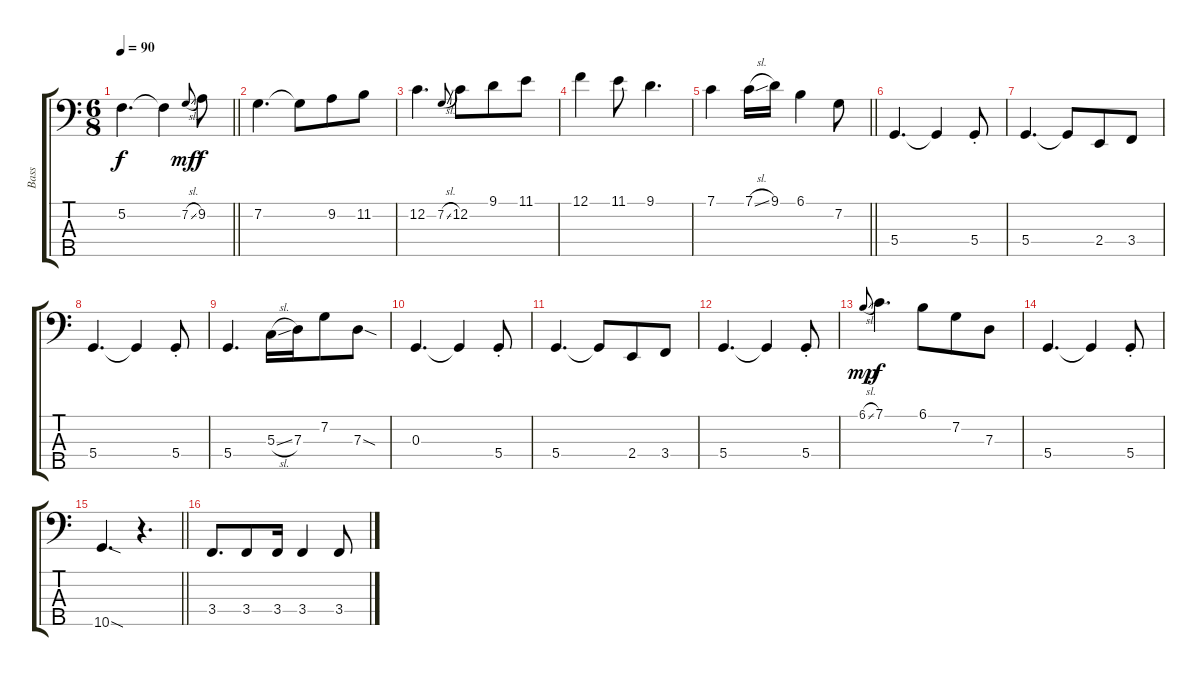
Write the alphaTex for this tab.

\track ("Bass" "Bass") {instrument electricbassfinger}
\staff {score tabs}
\tuning (F2 C2 G1 D1 A0) {hide}
\ts (6 8)
\tempo 90
\clef f4
\barLineRight lightlight
\ks c
5.2.4{d dy f} 5.2{t}.4 7.2{sl}.8{gr onbeat dy mf} 9.2.8{dy f} |
7.2.4{d} 7.2{t}.8 9.2.8 11.2.8 |
12.2.4{d} 7.2{sl}.8{gr onbeat} 12.2.8 9.1.8 11.1.8 |
12.1.4 11.1.8 9.1.4{d} |
\barLineRight lightlight
7.1.4 7.1{sl}.16 9.1.16 6.1.4 7.2.8 |
5.4.4{d} 5.4{t}.4 5.4{st}.8 |
5.4.4{d} 5.4{t}.8 2.4.8 3.4.8 |
5.4.4{d} 5.4{t}.4 5.4{st}.8 |
5.4.4{d} 5.3{sl}.16 7.3.16 7.2.8 7.3{sod}.8 |
0.3.4{d} 0.3{t}.4 5.4{st}.8 |
5.4.4{d} 5.4{t}.8 2.4.8 3.4.8 |
5.4.4{d} 5.4{t}.4 5.4{st}.8 |
6.1{sl}.8{gr onbeat dy mp} 7.1.4{d dy f} 6.1.8 7.2.8 7.3.8 |
5.4.4{d} 5.4{t}.4 5.4{st}.8 |
\barLineRight lightlight
10.5{sod}.4{d} r.4{d} |
3.4.8{d} 3.4.8 3.4.16 3.4.4 3.4.8
